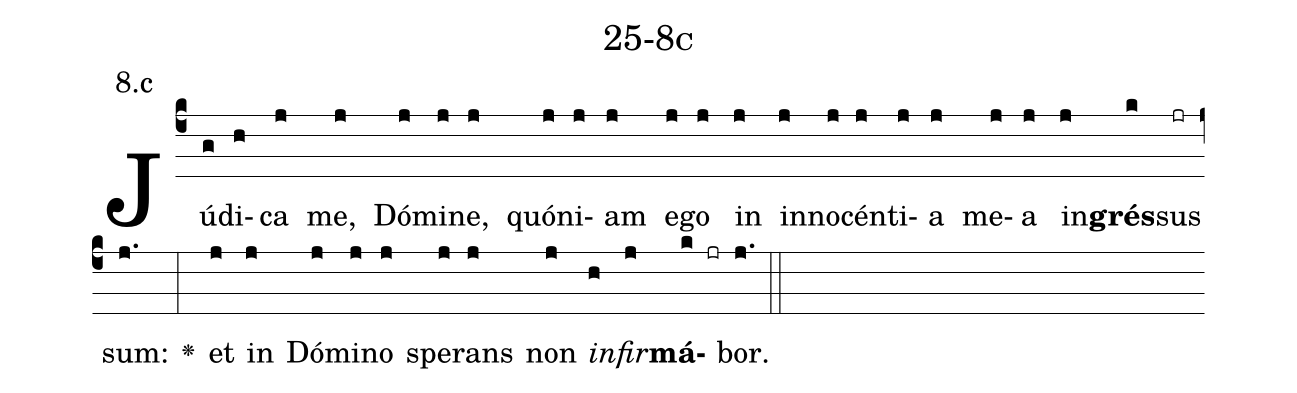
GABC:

name: 25-8c;
annotation: 8.c;
%%
(c4)Jú(g)di(h)ca(j) me,(j) Dó(j)mi(j)ne,(j) quón(j)i(j)am(j) e(j)go(j) in(j) in(j)no(j)cén(j)ti(j)a(j) me(j)a(j) in(j)<b>grés</b>(k)sus(jr) sum:(j.) <v>\greheightstar</v>(:) et(j) in(j) Dó(j)mi(j)no(j) spe(j)rans(j) non(j) <i>in</i>(h)<i>fir</i>(j)<b>má</b>(k jr)bor.(j.) (::)


%E(j) u(j) o(h) u(j) a(k) e.(j.) (::)
